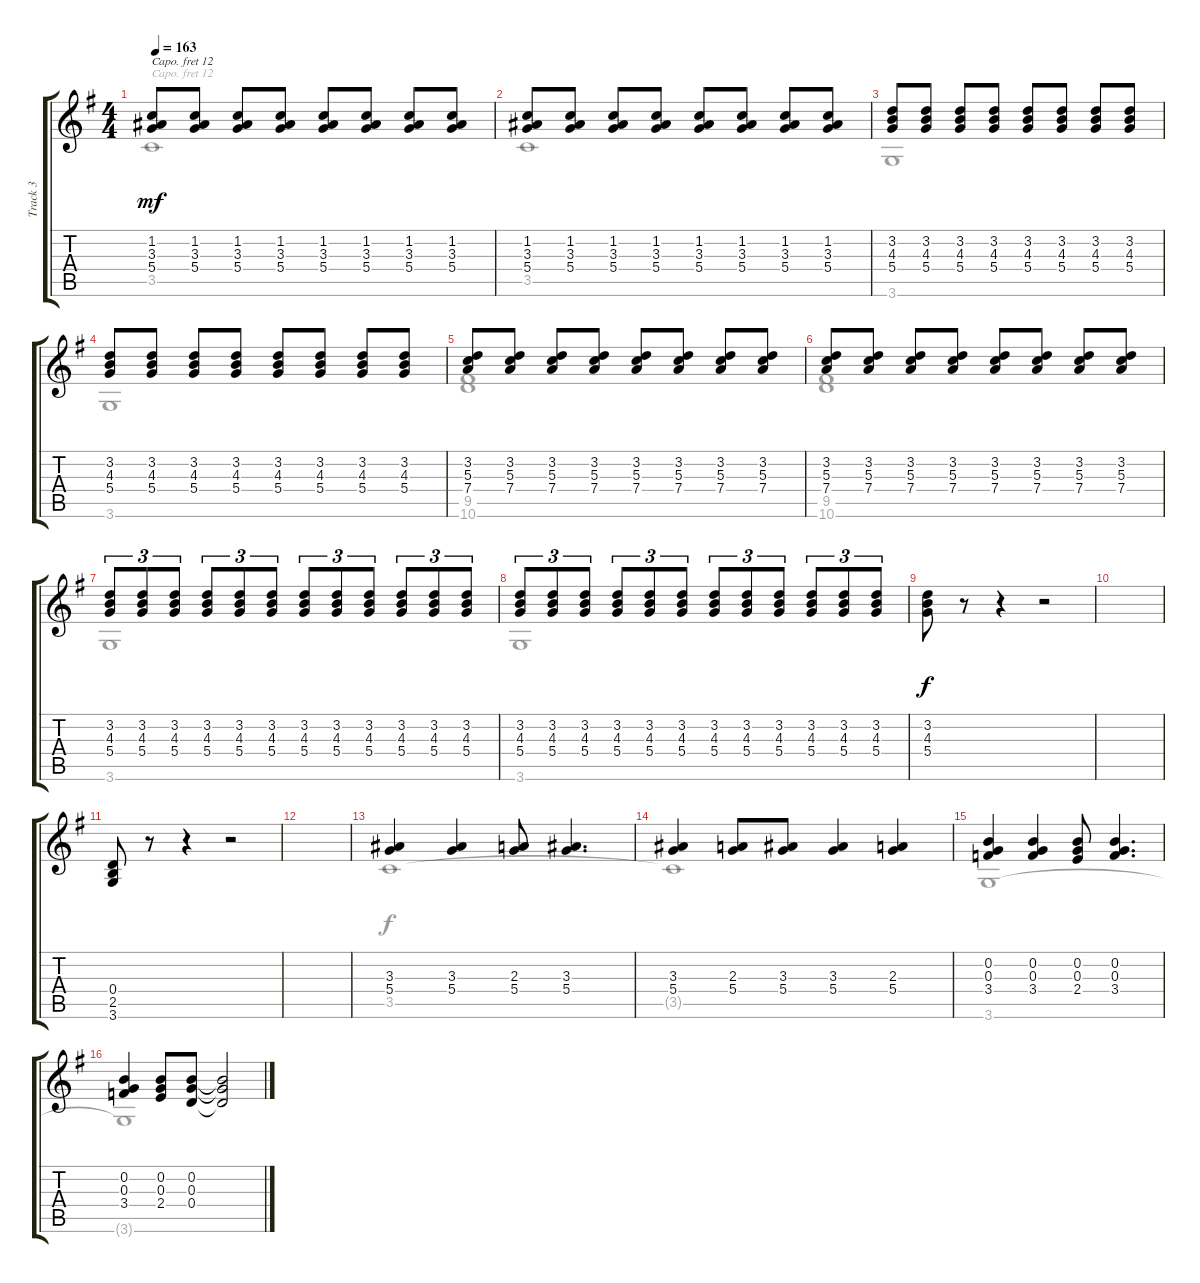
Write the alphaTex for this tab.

\track ("Track 3" "Track 3") {instrument electricpiano1}
\staff {score tabs}
\capo 12
\tuning (E4 B3 G3 D3 A2 E2) {hide}
\voice
\ts (4 4)
\tempo 163
\clef g2
\ks g
(1.2 3.3 5.4).8{dy mf} (1.2 3.3 5.4).8 (1.2 3.3 5.4).8 (1.2 3.3 5.4).8 (1.2 3.3 5.4).8 (1.2 3.3 5.4).8 (1.2 3.3 5.4).8 (1.2 3.3 5.4).8 |
(1.2 3.3 5.4).8 (1.2 3.3 5.4).8 (1.2 3.3 5.4).8 (1.2 3.3 5.4).8 (1.2 3.3 5.4).8 (1.2 3.3 5.4).8 (1.2 3.3 5.4).8 (1.2 3.3 5.4).8 |
(3.2 4.3 5.4).8 (3.2 4.3 5.4).8 (3.2 4.3 5.4).8 (3.2 4.3 5.4).8 (3.2 4.3 5.4).8 (3.2 4.3 5.4).8 (3.2 4.3 5.4).8 (3.2 4.3 5.4).8 |
(3.2 4.3 5.4).8 (3.2 4.3 5.4).8 (3.2 4.3 5.4).8 (3.2 4.3 5.4).8 (3.2 4.3 5.4).8 (3.2 4.3 5.4).8 (3.2 4.3 5.4).8 (3.2 4.3 5.4).8 |
(3.2 5.3 7.4).8 (3.2 5.3 7.4).8 (3.2 5.3 7.4).8 (3.2 5.3 7.4).8 (3.2 5.3 7.4).8 (3.2 5.3 7.4).8 (3.2 5.3 7.4).8 (3.2 5.3 7.4).8 |
(3.2 5.3 7.4).8 (3.2 5.3 7.4).8 (3.2 5.3 7.4).8 (3.2 5.3 7.4).8 (3.2 5.3 7.4).8 (3.2 5.3 7.4).8 (3.2 5.3 7.4).8 (3.2 5.3 7.4).8 |
(3.2 4.3 5.4).8{tu (3 2)} (3.2 4.3 5.4).8{tu (3 2)} (3.2 4.3 5.4).8{tu (3 2)} (3.2 4.3 5.4).8{tu (3 2)} (3.2 4.3 5.4).8{tu (3 2)} (3.2 4.3 5.4).8{tu (3 2)} (3.2 4.3 5.4).8{tu (3 2)} (3.2 4.3 5.4).8{tu (3 2)} (3.2 4.3 5.4).8{tu (3 2)} (3.2 4.3 5.4).8{tu (3 2)} (3.2 4.3 5.4).8{tu (3 2)} (3.2 4.3 5.4).8{tu (3 2)} |
(3.2 4.3 5.4).8{tu (3 2)} (3.2 4.3 5.4).8{tu (3 2)} (3.2 4.3 5.4).8{tu (3 2)} (3.2 4.3 5.4).8{tu (3 2)} (3.2 4.3 5.4).8{tu (3 2)} (3.2 4.3 5.4).8{tu (3 2)} (3.2 4.3 5.4).8{tu (3 2)} (3.2 4.3 5.4).8{tu (3 2)} (3.2 4.3 5.4).8{tu (3 2)} (3.2 4.3 5.4).8{tu (3 2)} (3.2 4.3 5.4).8{tu (3 2)} (3.2 4.3 5.4).8{tu (3 2)} |
(3.2 4.3 5.4).8{dy f} r.8 r.4 r.2 |
|
(0.4 2.5 3.6).8 r.8 r.4 r.2 |
|
(3.3 5.4).4 (3.3 5.4).4 (2.3 5.4).8 (3.3 5.4).4{d} |
(3.3 5.4).4 (2.3 5.4).8 (3.3 5.4).8 (3.3 5.4).4 (2.3 5.4).4 |
(0.2 0.3 3.4).4 (0.2 0.3 3.4).4 (0.2 0.3 2.4).8 (0.2 0.3 3.4).4{d} |
(0.2 0.3 3.4).4 (0.2 0.3 2.4).8 (0.2 0.3 0.4).8 (0.2{t} 0.3{t} 0.4{t}).2
\voice
\clef g2
\ottava regular
\simile none
\ks g
3.5.1{dy mf} |
3.5.1 |
3.6.1 |
3.6.1 |
(9.5 10.6).1 |
(9.5 10.6).1 |
3.6.1 |
3.6.1 |
|
|
|
|
3.5.1{dy f} |
3.5{t}.1 |
3.6.1 |
3.6{t}.1
